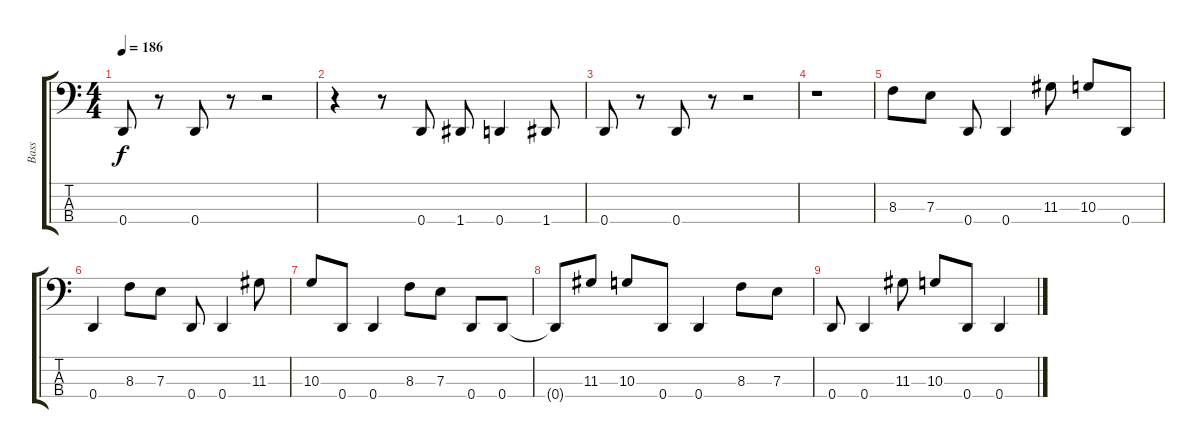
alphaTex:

\track ("Bass" "Bass") {instrument electricbassfinger}
\staff {score tabs}
\tuning (G2 D2 A1 D1) {hide}
\ts (4 4)
\tempo 186
\clef f4
\ks c
0.4.8{dy f} r.8 0.4.8 r.8 r.2 |
r.4 r.8 0.4.8 1.4.8 0.4.4 1.4.8 |
0.4.8 r.8 0.4.8 r.8 r.2 |
r.1 |
8.3.8 7.3.8 0.4.8 0.4.4 11.3.8 10.3.8 0.4.8 |
0.4.4 8.3.8 7.3.8 0.4.8 0.4.4 11.3.8 |
10.3.8 0.4.8 0.4.4 8.3.8 7.3.8 0.4.8 0.4.8 |
0.4{t}.8 11.3.8 10.3.8 0.4.8 0.4.4 8.3.8 7.3.8 |
0.4.8 0.4.4 11.3.8 10.3.8 0.4.8 0.4.4
